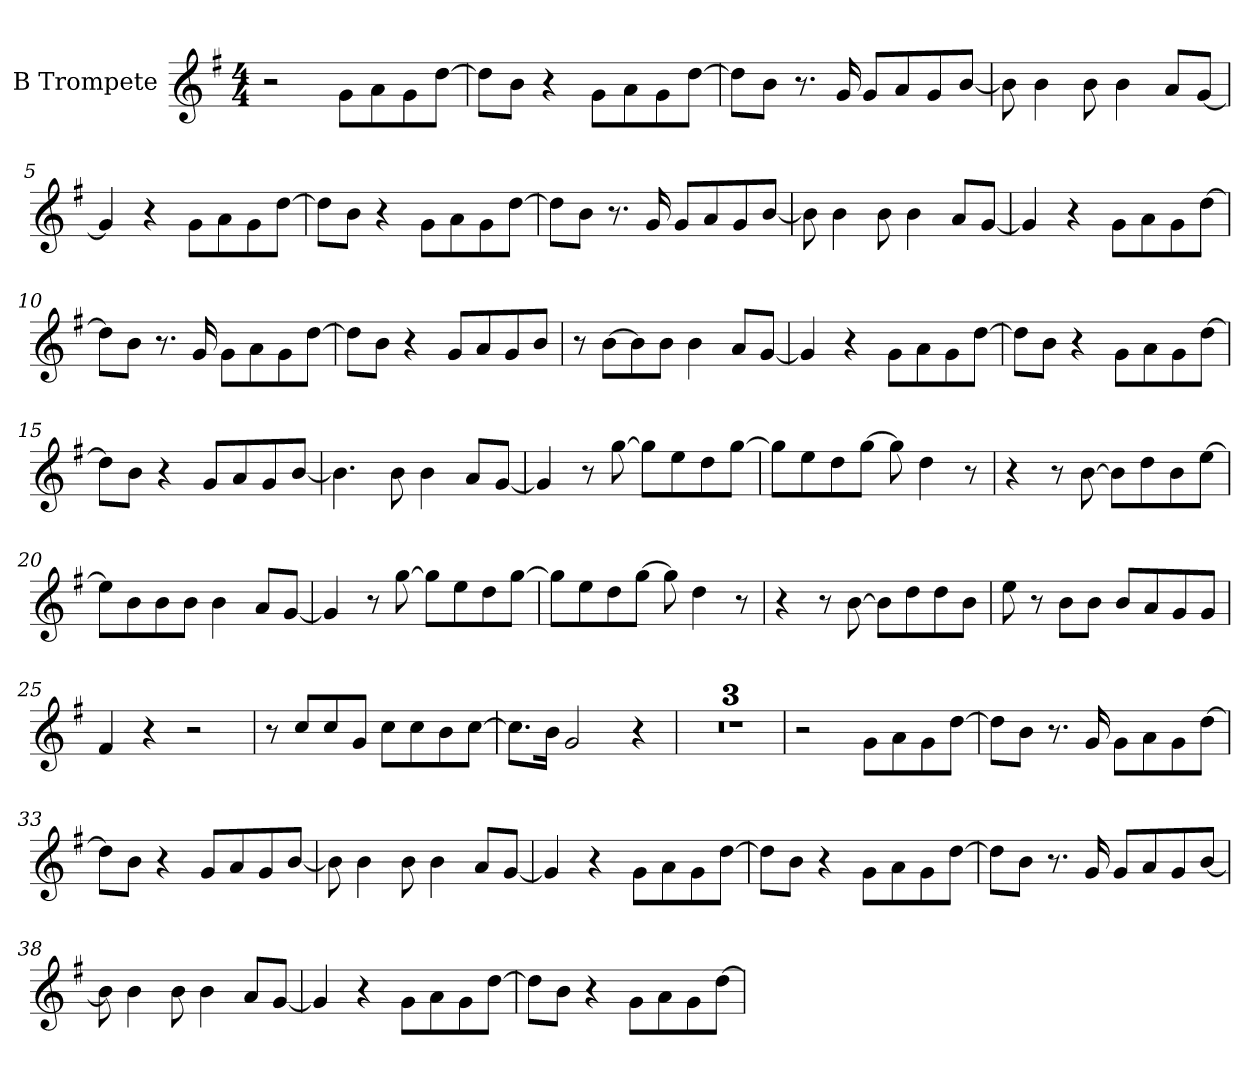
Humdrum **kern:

**kern
*part1
*staff1
*I"B Trompete
*I'B Tpt.
*clefG2
*ITrd1c2
*k[b-]
*M4/4
*MM75
=1
2r
8f\L
8g\
8f\
[8cc\J
=2
8cc\L]
8a\J
4r
8f\L
8g\
8f\
[8cc\J
=3
8cc\L]
8a\J
8.r
16f/
8f/L
8g/
8f/
[8a/J
=4
8a\]
4a\
8a\
4a\
8g/L
[8f/J
=5
4f/]
4r
8f\L
8g\
8f\
[8cc\J
=6
8cc\L]
8a\J
4r
8f\L
8g\
8f\
[8cc\J
!!LO:LB:g=z
=7
8cc\L]
8a\J
8.r
16f/
8f/L
8g/
8f/
[8a/J
=8
8a\]
4a\
8a\
4a\
8g/L
[8f/J
=9
4f/]
4r
8f\L
8g\
8f\
[8cc\J
=10
8cc\L]
8a\J
8.r
16f/
8f\L
8g\
8f\
[8cc\J
=11
8cc\L]
8a\J
4r
8f/L
8g/
8f/
8a/J
=12
8r
[8a\L
8a\]
8a\J
4a\
8g/L
[8f/J
!!LO:LB:g=z
=13
4f/]
4r
8f\L
8g\
8f\
[8cc\J
=14
8cc\L]
8a\J
4r
8f\L
8g\
8f\
[8cc\J
=15
8cc\L]
8a\J
4r
8f/L
8g/
8f/
[8a/J
=16
4.a\]
8a\
4a\
8g/L
[8f/J
=17
4f/]
8r
[8ff\
8ff\L]
8dd\
8cc\
[8ff\J
=18
8ff\L]
8dd\
8cc\
[8ff\J
8ff\]
4cc\
8r
=19
4r
8r
[8a\
8a\L]
8cc\
8a\
[8dd\J
!!LO:LB:g=z
=20
8dd\L]
8a\
8a\
8a\J
4a\
8g/L
[8f/J
=21
4f/]
8r
[8ff\
8ff\L]
8dd\
8cc\
[8ff\J
=22
8ff\L]
8dd\
8cc\
[8ff\J
8ff\]
4cc\
8r
=23
4r
8r
[8a\
8a\L]
8cc\
8cc\
8a\J
=24
8dd\
8r
8a\L
8a\J
8a/L
8g/
8f/
8f/J
=25
4e/
4r
2r
=26
8r
8b-/L
8b-/
8f/J
8b-\L
8b-\
8a\
[8b-\J
!!LO:LB:g=z
=27
8.b-\L]
16a\Jk
2f/
4r
=28
1r
=29
1r
=30
1r
=31
2r
8f\L
8g\
8f\
[8cc\J
=32
8cc\L]
8a\J
8.r
16f/
8f\L
8g\
8f\
[8cc\J
=33
8cc\L]
8a\J
4r
8f/L
8g/
8f/
[8a/J
=34
8a\]
4a\
8a\
4a\
8g/L
[8f/J
=35
4f/]
4r
8f\L
8g\
8f\
[8cc\J
!!LO:LB:g=z
=36
8cc\L]
8a\J
4r
8f\L
8g\
8f\
[8cc\J
=37
8cc\L]
8a\J
8.r
16f/
8f/L
8g/
8f/
[8a/J
=38
8a\]
4a\
8a\
4a\
8g/L
[8f/J
=39
4f/]
4r
8f\L
8g\
8f\
[8cc\J
=40
8cc\L]
8a\J
4r
8f\L
8g\
8f\
[8cc\J
=
*-
